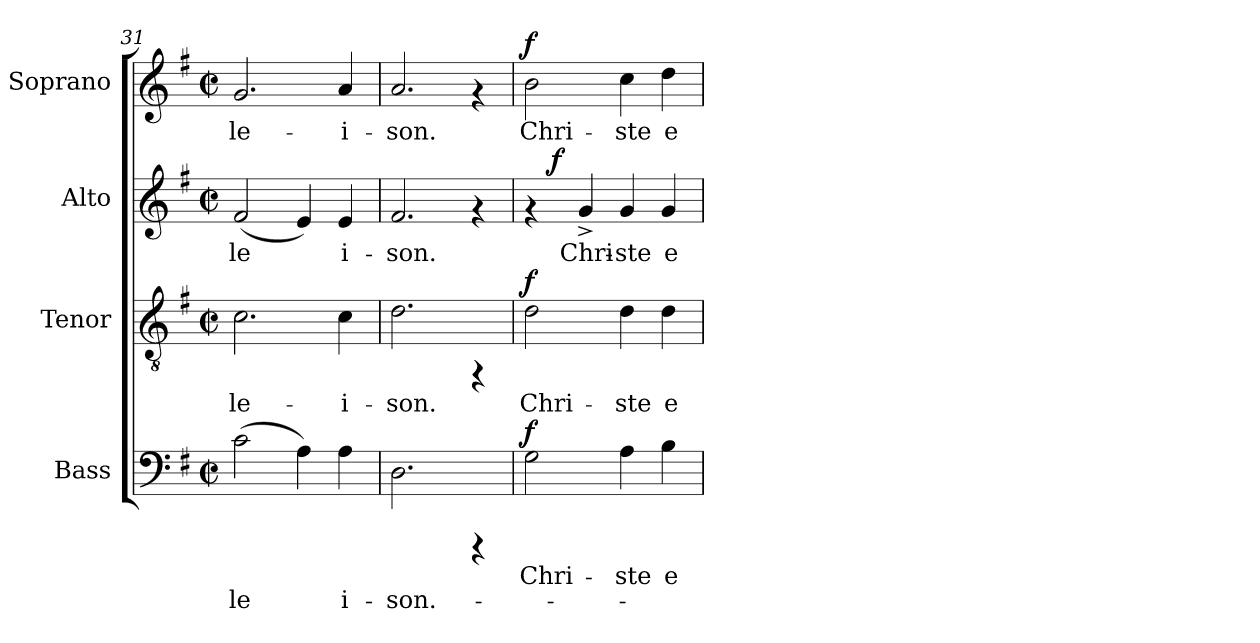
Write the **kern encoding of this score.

**kern	**text	**text	**dynam	**kern	**text	**dynam	**kern	**text	**dynam	**kern	**text	**dynam
*part4	*part4	*part4	*part4	*part3	*part3	*part3	*part2	*part2	*part2	*part1	*part1	*part1
*staff4	*staff4	*staff4	*staff4	*staff3	*staff3	*staff3	*staff2	*staff2	*staff2	*staff1	*staff1	*staff1
*I"Bass	*	*	*	*I"Tenor	*	*	*I"Alto	*	*	*I"Soprano	*	*
*I'B.	*	*	*	*I'T.	*	*	*I'A.	*	*	*I'S.	*	*
*clefF4	*	*	*	*clefGv2	*	*	*clefG2	*	*	*clefG2	*	*
*k[f#]	*	*	*	*k[f#]	*	*	*k[f#]	*	*	*k[f#]	*	*
*G:	*	*	*	*G:	*	*	*G:	*	*	*G:	*	*
*M2/2	*	*	*	*M2/2	*	*	*M2/2	*	*	*M2/2	*	*
*met(c|)	*	*	*	*met(c|)	*	*	*met(c|)	*	*	*met(c|)	*	*
=31	=31	=31	=31	=31	=31	=31	=31	=31	=31	=31	=31	=31
!	!LO:LY:b:cj	!LO:LY:b:cj	!	!	!LO:LY:b:cj	!	!	!LO:LY:b:cj	!	!	!LO:LY:b:cj	!
(>2c\	--	-le	.	2.c\	-le-	.	(<2f#/	-le	.	2.g/	-le-	.
!	!LO:LY:b:cj	!LO:LY:b:cj	!	!	!	!	!	!LO:LY:b:cj	!	!	!	!
4A\)	-	-	.	.	.	.	4e/)	.	.	.	.	.
!	!LO:LY:b:cj	!LO:LY:b:cj	!	!	!LO:LY:b:cj	!	!	!LO:LY:b:cj	!	!	!LO:LY:b:cj	!
4A\	-	-i-	.	4c\	-i-	.	4e/	i-	.	4a/	-i-	.
=32	=32	=32	=32	=32	=32	=32	=32	=32	=32	=32	=32	=32
!	!LO:LY:b:cj	!LO:LY:b:cj	!	!	!LO:LY:b:cj	!	!	!LO:LY:b:cj	!	!	!LO:LY:b:cj	!
2.D\	--	-son.-	.	2.d\	-son.	.	2.f#/	-son.	.	2.a/	-son.	.
4rCCC	.	.	.	4rFF	.	.	4rf	.	.	4rf	.	.
=33	=33	=33	=33	=33	=33	=33	=33	=33	=33	=33	=33	=33
!	!LO:LY:b:cj	!	!LO:DY:b	!	!LO:LY:b:cj	!LO:DY:b	!	!	!	!	!LO:LY:b:cj	!LO:DY:b
*	*	*	*	*	*	*	*^	*	*	*	*	*
2G\	-Chri-	.	f	2d\	Chri-	f	4rf	8ryy	.	.	2b\	Chri-	f
!	!	!	!	!	!	!	!	!	!	!LO:DY:b	!	!	!
.	.	.	.	.	.	.	.	2..ryy	.	f	.	.	.
!	!	!	!	!	!	!	!	!	!LO:LY:b:cj	!	!	!	!
.	.	.	.	.	.	.	4g^>/	.	Chri-	.	.	.	.
!	!LO:LY:b:cj	!	!	!	!LO:LY:b:cj	!	!	!	!LO:LY:b:cj	!	!	!LO:LY:b:cj	!
4A\	-ste	.	.	4d\	-ste	.	4g/	.	-ste	.	4cc\	-ste	.
!	!LO:LY:b:cj	!	!	!	!LO:LY:b:cj	!	!	!	!LO:LY:b:cj	!	!	!LO:LY:b:cj	!
4B\	e-	.	.	4d\	e-	.	4g/	.	e-	.	4dd\	e-	.
*	*	*	*	*	*	*	*v	*v	*	*	*	*	*
=	=	=	=	=	=	=	=	=	=	=	=	=
*-	*-	*-	*-	*-	*-	*-	*-	*-	*-	*-	*-	*-
